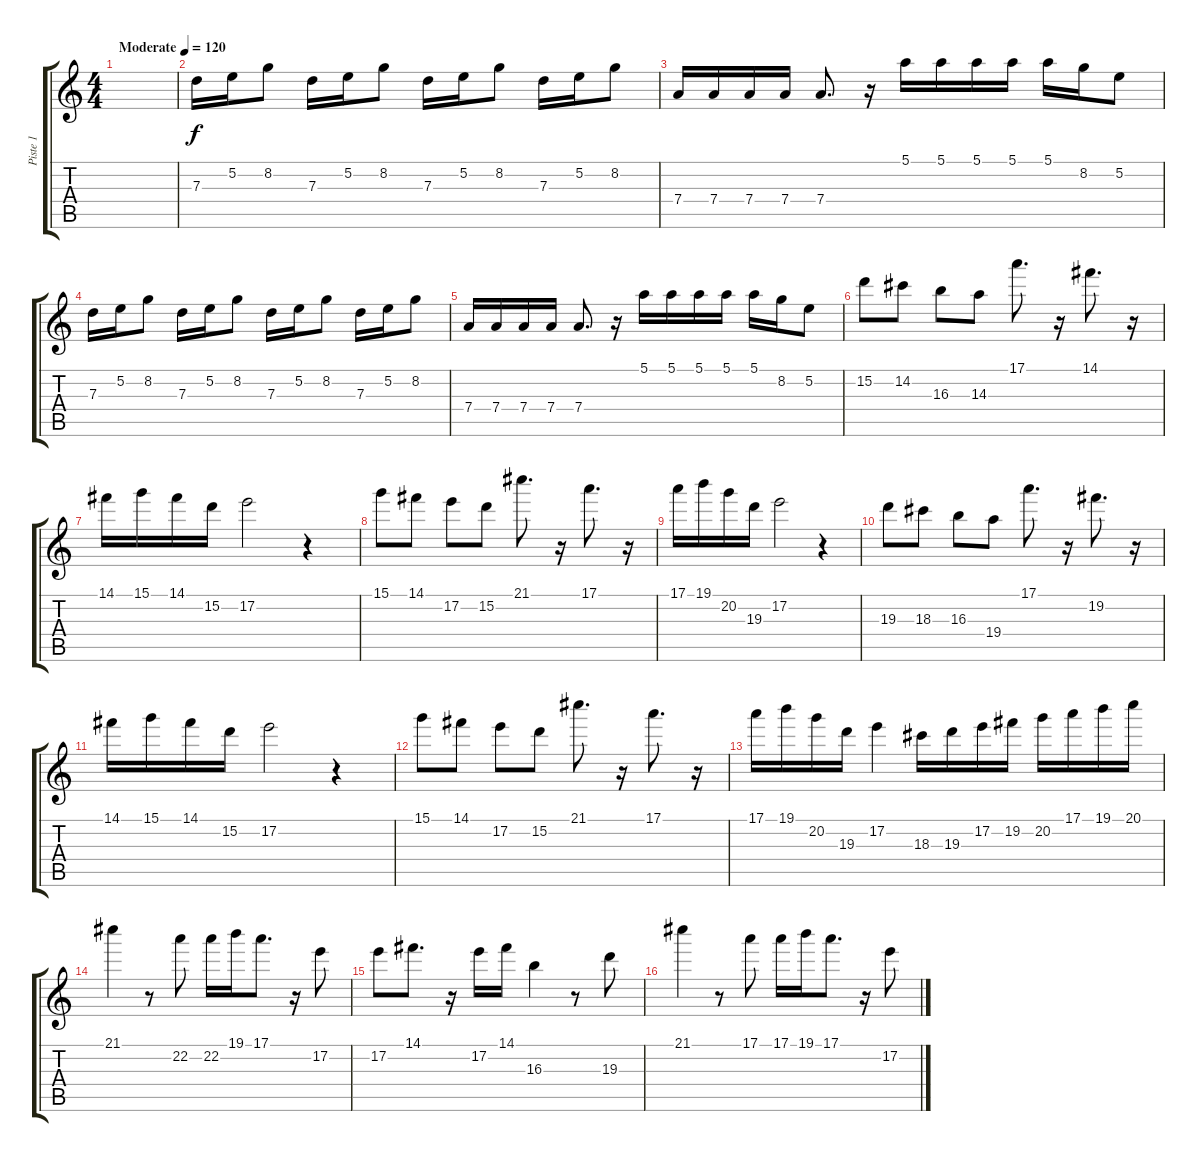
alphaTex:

\track ("Piste 1" "Piste 1") {instrument overdrivenguitar}
\staff {score tabs}
\tuning (E4 B3 G3 D3 A2 E2) {hide}
\ts (4 4)
\tempo (120 "Moderate")
\clef g2
\ks c
|
7.3.16 5.2.16 8.2.8 7.3.16 5.2.16 8.2.8 7.3.16 5.2.16 8.2.8 7.3.16 5.2.16 8.2.8 |
7.4.16 7.4.16 7.4.16 7.4.16 7.4.8{d} r.16 5.1.16 5.1.16 5.1.16 5.1.16 5.1.16 8.2.16 5.2.8 |
7.3.16 5.2.16 8.2.8 7.3.16 5.2.16 8.2.8 7.3.16 5.2.16 8.2.8 7.3.16 5.2.16 8.2.8 |
7.4.16 7.4.16 7.4.16 7.4.16 7.4.8{d} r.16 5.1.16 5.1.16 5.1.16 5.1.16 5.1.16 8.2.16 5.2.8 |
15.2.8 14.2.8 16.3.8 14.3.8 17.1.8{d} r.16 14.1.8{d} r.16 |
14.1.16 15.1.16 14.1.16 15.2.16 17.2.2 r.4 |
15.1.8 14.1.8 17.2.8 15.2.8 21.1.8{d} r.16 17.1.8{d} r.16 |
17.1.16 19.1.16 20.2.16 19.3.16 17.2.2 r.4 |
19.3.8 18.3.8 16.3.8 19.4.8 17.1.8{d} r.16 19.2.8{d} r.16 |
14.1.16 15.1.16 14.1.16 15.2.16 17.2.2 r.4 |
15.1.8 14.1.8 17.2.8 15.2.8 21.1.8{d} r.16 17.1.8{d} r.16 |
17.1.16 19.1.16 20.2.16 19.3.16 17.2.4 18.3.16 19.3.16 17.2.16 19.2.16 20.2.16 17.1.16 19.1.16 20.1.16 |
21.1.4 r.8 22.2.8 22.2.16 19.1.16 17.1.8{d} r.16 17.2.8 |
17.2.8 14.1.8{d} r.16 17.2.16 14.1.16 16.3.4 r.8 19.3.8 |
21.1.4 r.8 17.1.8 17.1.16 19.1.16 17.1.8{d} r.16 17.2.8
